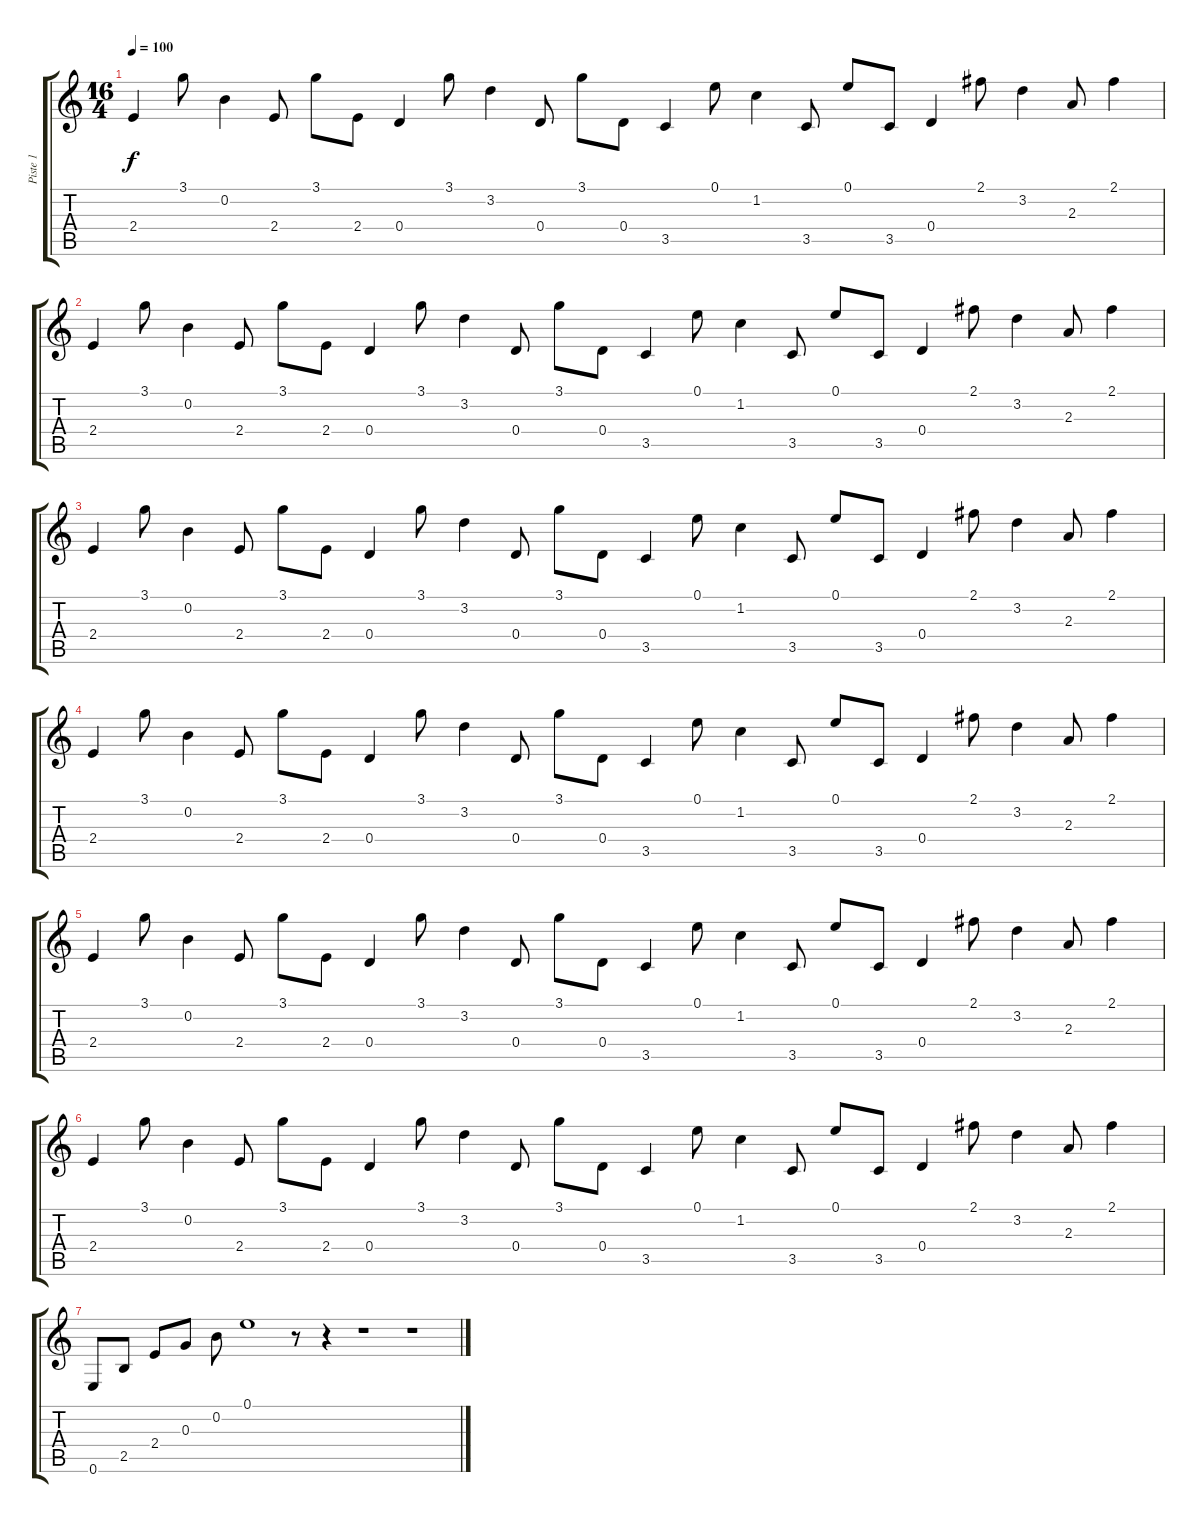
\track ("Piste 1" "Piste 1") {instrument acousticguitarsteel}
\staff {score tabs}
\tuning (E4 B3 G3 D3 A2 E2) {hide}
\ts (16 4)
\tempo 100
\clef g2
\ks c
2.4.4{dy f instrument acousticguitarsteel} 3.1.8 0.2.4 2.4.8 3.1.8 2.4.8 0.4.4 3.1.8 3.2.4 0.4.8 3.1.8 0.4.8 3.5.4 0.1.8 1.2.4 3.5.8 0.1.8 3.5.8 0.4.4 2.1.8 3.2.4 2.3.8 2.1.4 |
2.4.4 3.1.8 0.2.4 2.4.8 3.1.8 2.4.8 0.4.4 3.1.8 3.2.4 0.4.8 3.1.8 0.4.8 3.5.4 0.1.8 1.2.4 3.5.8 0.1.8 3.5.8 0.4.4 2.1.8 3.2.4 2.3.8 2.1.4 |
2.4.4 3.1.8 0.2.4 2.4.8 3.1.8 2.4.8 0.4.4 3.1.8 3.2.4 0.4.8 3.1.8 0.4.8 3.5.4 0.1.8 1.2.4 3.5.8 0.1.8 3.5.8 0.4.4 2.1.8 3.2.4 2.3.8 2.1.4 |
2.4.4 3.1.8 0.2.4 2.4.8 3.1.8 2.4.8 0.4.4 3.1.8 3.2.4 0.4.8 3.1.8 0.4.8 3.5.4 0.1.8 1.2.4 3.5.8 0.1.8 3.5.8 0.4.4 2.1.8 3.2.4 2.3.8 2.1.4 |
2.4.4 3.1.8 0.2.4 2.4.8 3.1.8 2.4.8 0.4.4 3.1.8 3.2.4 0.4.8 3.1.8 0.4.8 3.5.4 0.1.8 1.2.4 3.5.8 0.1.8 3.5.8 0.4.4 2.1.8 3.2.4 2.3.8 2.1.4 |
2.4.4 3.1.8 0.2.4 2.4.8 3.1.8 2.4.8 0.4.4 3.1.8 3.2.4 0.4.8 3.1.8 0.4.8 3.5.4 0.1.8 1.2.4 3.5.8 0.1.8 3.5.8 0.4.4 2.1.8 3.2.4 2.3.8 2.1.4 |
0.6.8 2.5.8 2.4.8 0.3.8 0.2.8 0.1.1 r.8 r.4 r.1 r.1
